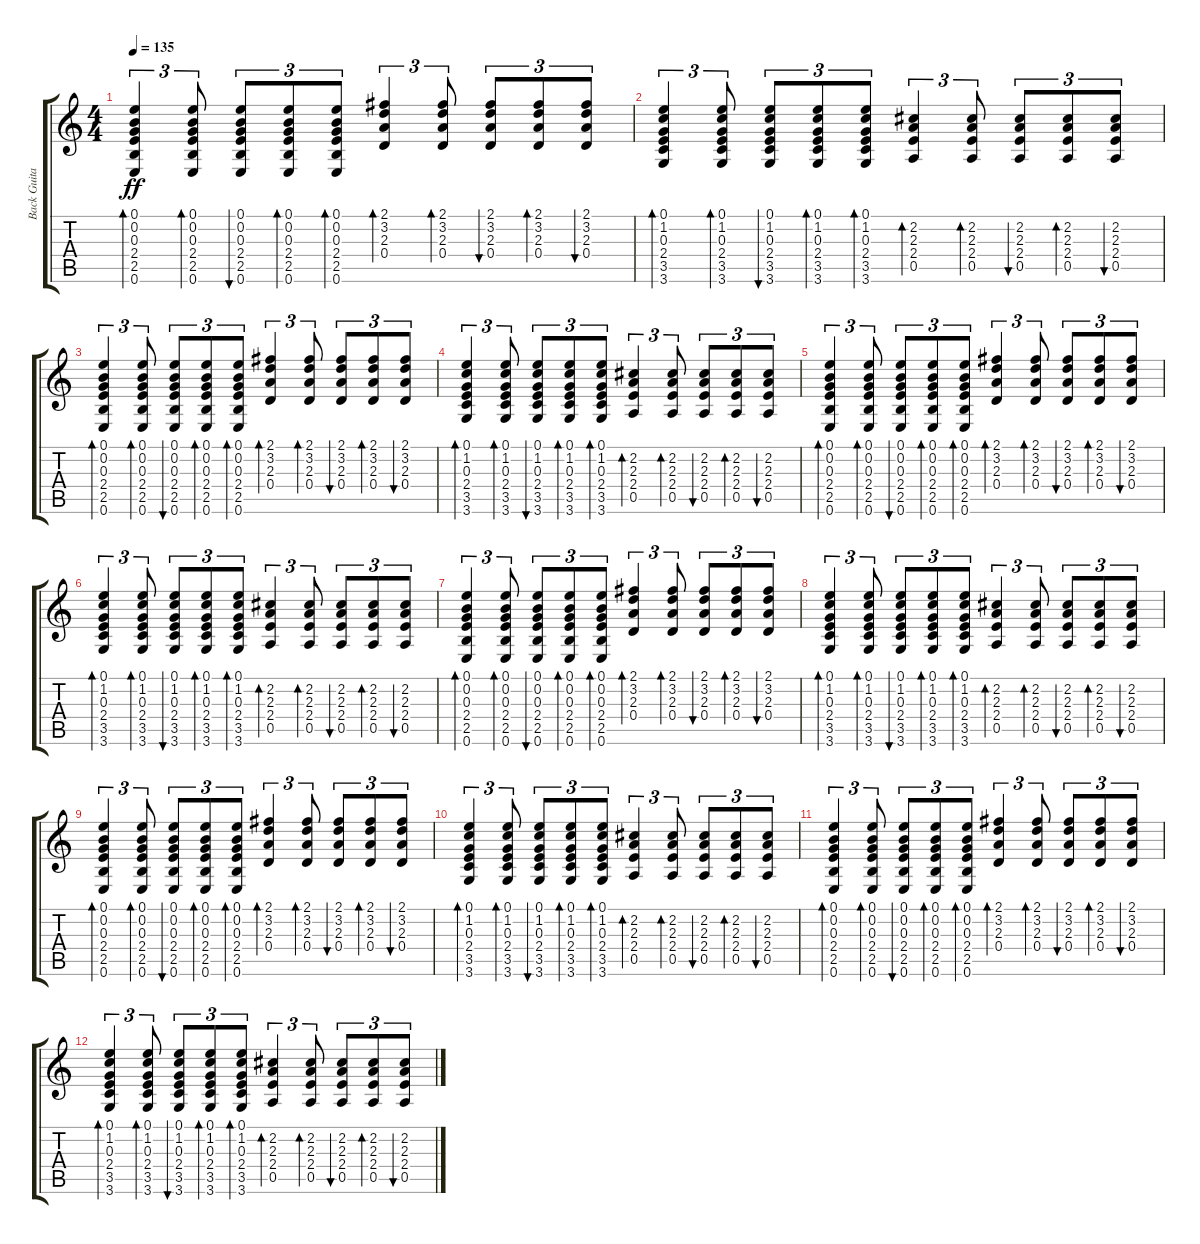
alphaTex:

\track ("Back Guitar" "Back Guita") {instrument acousticguitarsteel}
\staff {score tabs}
\tuning (E4 B3 G3 D3 A2 E2) {hide}
\ts (4 4)
\tempo 135
\clef g2
\ks c
(0.1 0.2 0.3 2.4 2.5 0.6).4{tu (3 2) bd 30 dy ff} (0.1 0.2 0.3 2.4 2.5 0.6).8{tu (3 2) bd 30} (0.1 0.2 0.3 2.4 2.5 0.6).8{tu (3 2) bu 30} (0.1 0.2 0.3 2.4 2.5 0.6).8{tu (3 2) bd 30} (0.1 0.2 0.3 2.4 2.5 0.6).8{tu (3 2) bd 30} (2.1 3.2 2.3 0.4).4{tu (3 2) bd 30} (2.1 3.2 2.3 0.4).8{tu (3 2) bd 30} (2.1 3.2 2.3 0.4).8{tu (3 2) bu 30} (2.1 3.2 2.3 0.4).8{tu (3 2) bd 30} (2.1 3.2 2.3 0.4).8{tu (3 2) bu 30} |
(0.1 1.2 0.3 2.4 3.5 3.6).4{tu (3 2) bd 30} (0.1 1.2 0.3 2.4 3.5 3.6).8{tu (3 2) bd 30} (0.1 1.2 0.3 2.4 3.5 3.6).8{tu (3 2) bu 30} (0.1 1.2 0.3 2.4 3.5 3.6).8{tu (3 2) bd 30} (0.1 1.2 0.3 2.4 3.5 3.6).8{tu (3 2) bd 30} (2.2 2.3 2.4 0.5).4{tu (3 2) bd 30} (2.2 2.3 2.4 0.5).8{tu (3 2) bd 30} (2.2 2.3 2.4 0.5).8{tu (3 2) bu 30} (2.2 2.3 2.4 0.5).8{tu (3 2) bd 30} (2.2 2.3 2.4 0.5).8{tu (3 2) bu 30} |
(0.1 0.2 0.3 2.4 2.5 0.6).4{tu (3 2) bd 30} (0.1 0.2 0.3 2.4 2.5 0.6).8{tu (3 2) bd 30} (0.1 0.2 0.3 2.4 2.5 0.6).8{tu (3 2) bu 30} (0.1 0.2 0.3 2.4 2.5 0.6).8{tu (3 2) bd 30} (0.1 0.2 0.3 2.4 2.5 0.6).8{tu (3 2) bd 30} (2.1 3.2 2.3 0.4).4{tu (3 2) bd 30} (2.1 3.2 2.3 0.4).8{tu (3 2) bd 30} (2.1 3.2 2.3 0.4).8{tu (3 2) bu 30} (2.1 3.2 2.3 0.4).8{tu (3 2) bd 30} (2.1 3.2 2.3 0.4).8{tu (3 2) bu 30} |
(0.1 1.2 0.3 2.4 3.5 3.6).4{tu (3 2) bd 30} (0.1 1.2 0.3 2.4 3.5 3.6).8{tu (3 2) bd 30} (0.1 1.2 0.3 2.4 3.5 3.6).8{tu (3 2) bu 30} (0.1 1.2 0.3 2.4 3.5 3.6).8{tu (3 2) bd 30} (0.1 1.2 0.3 2.4 3.5 3.6).8{tu (3 2) bd 30} (2.2 2.3 2.4 0.5).4{tu (3 2) bd 30} (2.2 2.3 2.4 0.5).8{tu (3 2) bd 30} (2.2 2.3 2.4 0.5).8{tu (3 2) bu 30} (2.2 2.3 2.4 0.5).8{tu (3 2) bd 30} (2.2 2.3 2.4 0.5).8{tu (3 2) bu 30} |
(0.1 0.2 0.3 2.4 2.5 0.6).4{tu (3 2) bd 30} (0.1 0.2 0.3 2.4 2.5 0.6).8{tu (3 2) bd 30} (0.1 0.2 0.3 2.4 2.5 0.6).8{tu (3 2) bu 30} (0.1 0.2 0.3 2.4 2.5 0.6).8{tu (3 2) bd 30} (0.1 0.2 0.3 2.4 2.5 0.6).8{tu (3 2) bd 30} (2.1 3.2 2.3 0.4).4{tu (3 2) bd 30} (2.1 3.2 2.3 0.4).8{tu (3 2) bd 30} (2.1 3.2 2.3 0.4).8{tu (3 2) bu 30} (2.1 3.2 2.3 0.4).8{tu (3 2) bd 30} (2.1 3.2 2.3 0.4).8{tu (3 2) bu 30} |
(0.1 1.2 0.3 2.4 3.5 3.6).4{tu (3 2) bd 30} (0.1 1.2 0.3 2.4 3.5 3.6).8{tu (3 2) bd 30} (0.1 1.2 0.3 2.4 3.5 3.6).8{tu (3 2) bu 30} (0.1 1.2 0.3 2.4 3.5 3.6).8{tu (3 2) bd 30} (0.1 1.2 0.3 2.4 3.5 3.6).8{tu (3 2) bd 30} (2.2 2.3 2.4 0.5).4{tu (3 2) bd 30} (2.2 2.3 2.4 0.5).8{tu (3 2) bd 30} (2.2 2.3 2.4 0.5).8{tu (3 2) bu 30} (2.2 2.3 2.4 0.5).8{tu (3 2) bd 30} (2.2 2.3 2.4 0.5).8{tu (3 2) bu 30} |
(0.1 0.2 0.3 2.4 2.5 0.6).4{tu (3 2) bd 30} (0.1 0.2 0.3 2.4 2.5 0.6).8{tu (3 2) bd 30} (0.1 0.2 0.3 2.4 2.5 0.6).8{tu (3 2) bu 30} (0.1 0.2 0.3 2.4 2.5 0.6).8{tu (3 2) bd 30} (0.1 0.2 0.3 2.4 2.5 0.6).8{tu (3 2) bd 30} (2.1 3.2 2.3 0.4).4{tu (3 2) bd 30} (2.1 3.2 2.3 0.4).8{tu (3 2) bd 30} (2.1 3.2 2.3 0.4).8{tu (3 2) bu 30} (2.1 3.2 2.3 0.4).8{tu (3 2) bd 30} (2.1 3.2 2.3 0.4).8{tu (3 2) bu 30} |
(0.1 1.2 0.3 2.4 3.5 3.6).4{tu (3 2) bd 30} (0.1 1.2 0.3 2.4 3.5 3.6).8{tu (3 2) bd 30} (0.1 1.2 0.3 2.4 3.5 3.6).8{tu (3 2) bu 30} (0.1 1.2 0.3 2.4 3.5 3.6).8{tu (3 2) bd 30} (0.1 1.2 0.3 2.4 3.5 3.6).8{tu (3 2) bd 30} (2.2 2.3 2.4 0.5).4{tu (3 2) bd 30} (2.2 2.3 2.4 0.5).8{tu (3 2) bd 30} (2.2 2.3 2.4 0.5).8{tu (3 2) bu 30} (2.2 2.3 2.4 0.5).8{tu (3 2) bd 30} (2.2 2.3 2.4 0.5).8{tu (3 2) bu 30} |
(0.1 0.2 0.3 2.4 2.5 0.6).4{tu (3 2) bd 30} (0.1 0.2 0.3 2.4 2.5 0.6).8{tu (3 2) bd 30} (0.1 0.2 0.3 2.4 2.5 0.6).8{tu (3 2) bu 30} (0.1 0.2 0.3 2.4 2.5 0.6).8{tu (3 2) bd 30} (0.1 0.2 0.3 2.4 2.5 0.6).8{tu (3 2) bd 30} (2.1 3.2 2.3 0.4).4{tu (3 2) bd 30} (2.1 3.2 2.3 0.4).8{tu (3 2) bd 30} (2.1 3.2 2.3 0.4).8{tu (3 2) bu 30} (2.1 3.2 2.3 0.4).8{tu (3 2) bd 30} (2.1 3.2 2.3 0.4).8{tu (3 2) bu 30} |
(0.1 1.2 0.3 2.4 3.5 3.6).4{tu (3 2) bd 30} (0.1 1.2 0.3 2.4 3.5 3.6).8{tu (3 2) bd 30} (0.1 1.2 0.3 2.4 3.5 3.6).8{tu (3 2) bu 30} (0.1 1.2 0.3 2.4 3.5 3.6).8{tu (3 2) bd 30} (0.1 1.2 0.3 2.4 3.5 3.6).8{tu (3 2) bd 30} (2.2 2.3 2.4 0.5).4{tu (3 2) bd 30} (2.2 2.3 2.4 0.5).8{tu (3 2) bd 30} (2.2 2.3 2.4 0.5).8{tu (3 2) bu 30} (2.2 2.3 2.4 0.5).8{tu (3 2) bd 30} (2.2 2.3 2.4 0.5).8{tu (3 2) bu 30} |
(0.1 0.2 0.3 2.4 2.5 0.6).4{tu (3 2) bd 30} (0.1 0.2 0.3 2.4 2.5 0.6).8{tu (3 2) bd 30} (0.1 0.2 0.3 2.4 2.5 0.6).8{tu (3 2) bu 30} (0.1 0.2 0.3 2.4 2.5 0.6).8{tu (3 2) bd 30} (0.1 0.2 0.3 2.4 2.5 0.6).8{tu (3 2) bd 30} (2.1 3.2 2.3 0.4).4{tu (3 2) bd 30} (2.1 3.2 2.3 0.4).8{tu (3 2) bd 30} (2.1 3.2 2.3 0.4).8{tu (3 2) bu 30} (2.1 3.2 2.3 0.4).8{tu (3 2) bd 30} (2.1 3.2 2.3 0.4).8{tu (3 2) bu 30} |
(0.1 1.2 0.3 2.4 3.5 3.6).4{tu (3 2) bd 30} (0.1 1.2 0.3 2.4 3.5 3.6).8{tu (3 2) bd 30} (0.1 1.2 0.3 2.4 3.5 3.6).8{tu (3 2) bu 30} (0.1 1.2 0.3 2.4 3.5 3.6).8{tu (3 2) bd 30} (0.1 1.2 0.3 2.4 3.5 3.6).8{tu (3 2) bd 30} (2.2 2.3 2.4 0.5).4{tu (3 2) bd 30} (2.2 2.3 2.4 0.5).8{tu (3 2) bd 30} (2.2 2.3 2.4 0.5).8{tu (3 2) bu 30} (2.2 2.3 2.4 0.5).8{tu (3 2) bd 30} (2.2 2.3 2.4 0.5).8{tu (3 2) bu 30}
